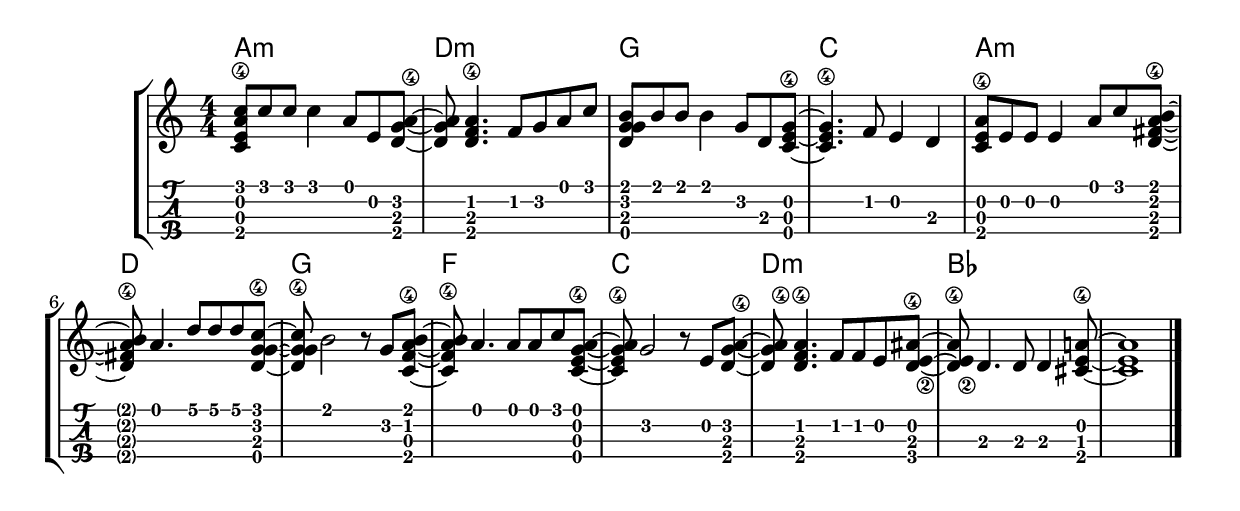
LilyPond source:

\version "2.18.2"

\layout{
	\context {
		\TabStaff
		stringTunings = #ukulele-tuning
	}
}

%--- Introducción de las notas ---%
uno = \relative c' {
\key c \major
\numericTimeSignature
\time 4/4
	<c e a\4 c>8 c' c c4 a8 e <d g a\4>~ |         % Am.
	<d g a> <d f a\4>4. f8 g a c |                 % Dm
	<d, g g b> b' b b4 g8 d <c e g\4>~ |           % G
	<c e g\4>4. f8 e4 d4 |                         % C
	<c e a\4>8 e e e4 a8 c <d, fis a\4 b>~ |       % Am
	<d fis a\4 b> a'4. d8 d d <d, g\4 g c>~ |      % D
	<d g\4 g c> b'2 r8 g <c, f a\4 b>~ |           % G
	<c f a\4 b> a'4. a8 a c <c, e g\4 a>~ |        % F
	<c e g\4 a> g'2 r8 e8 <d g a\4>~ |             % C
	<d g a\4> <d f a\4>4. f8 f e8 <d e\2 ais\4>~ | % Dm
	<d e\2 ais\4> d4. d8 d4 <cis e a\4>8~ |        % Bb
	<cis e a>1 |                                   % A
	\bar "|." 
}

acordes = \chordmode {
	a1:m d:m g c a:m d g f c d:m bes
 }

%--- Partitura ---%
\score {
	\new StaffGroup	
	<<
	    \new ChordNames \acordes
		\new Staff \uno
		\new TabStaff \uno
	>>
}